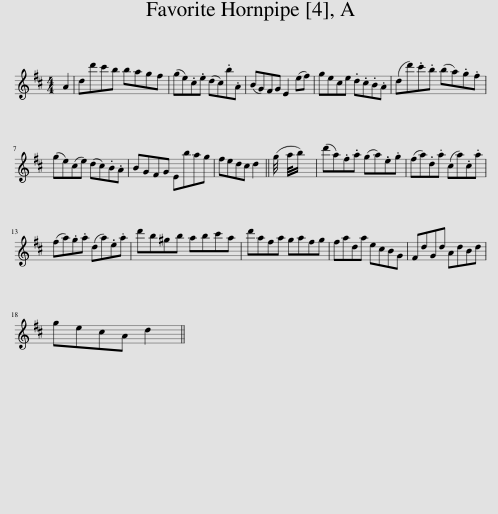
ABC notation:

X:1
L:1/8
M:4/4
I:linebreak $
K:D
V:1 treble
V:1
 A2 | dd'c'b bagf | (ge).c.e (dc).b.A | (BG)FG E2 (ef) | gece .d.c.B.A | %5
 (dd').c'.b (ba).g.f |$ (ge)(ce) (dc).B.A | BGFG Ebag | fedc d2 || (g/4 x/12 a/4b/) x/24 | %10
 (d'a).f.a (ga).e.g | (fa).d.a (ca).c.a |$ (fa).g.a (da).e.a | d'b^gb abc'a | d'afa gafg | %15
 fada ecBG | FdGd AdBd |$ gecA d2 || %18
